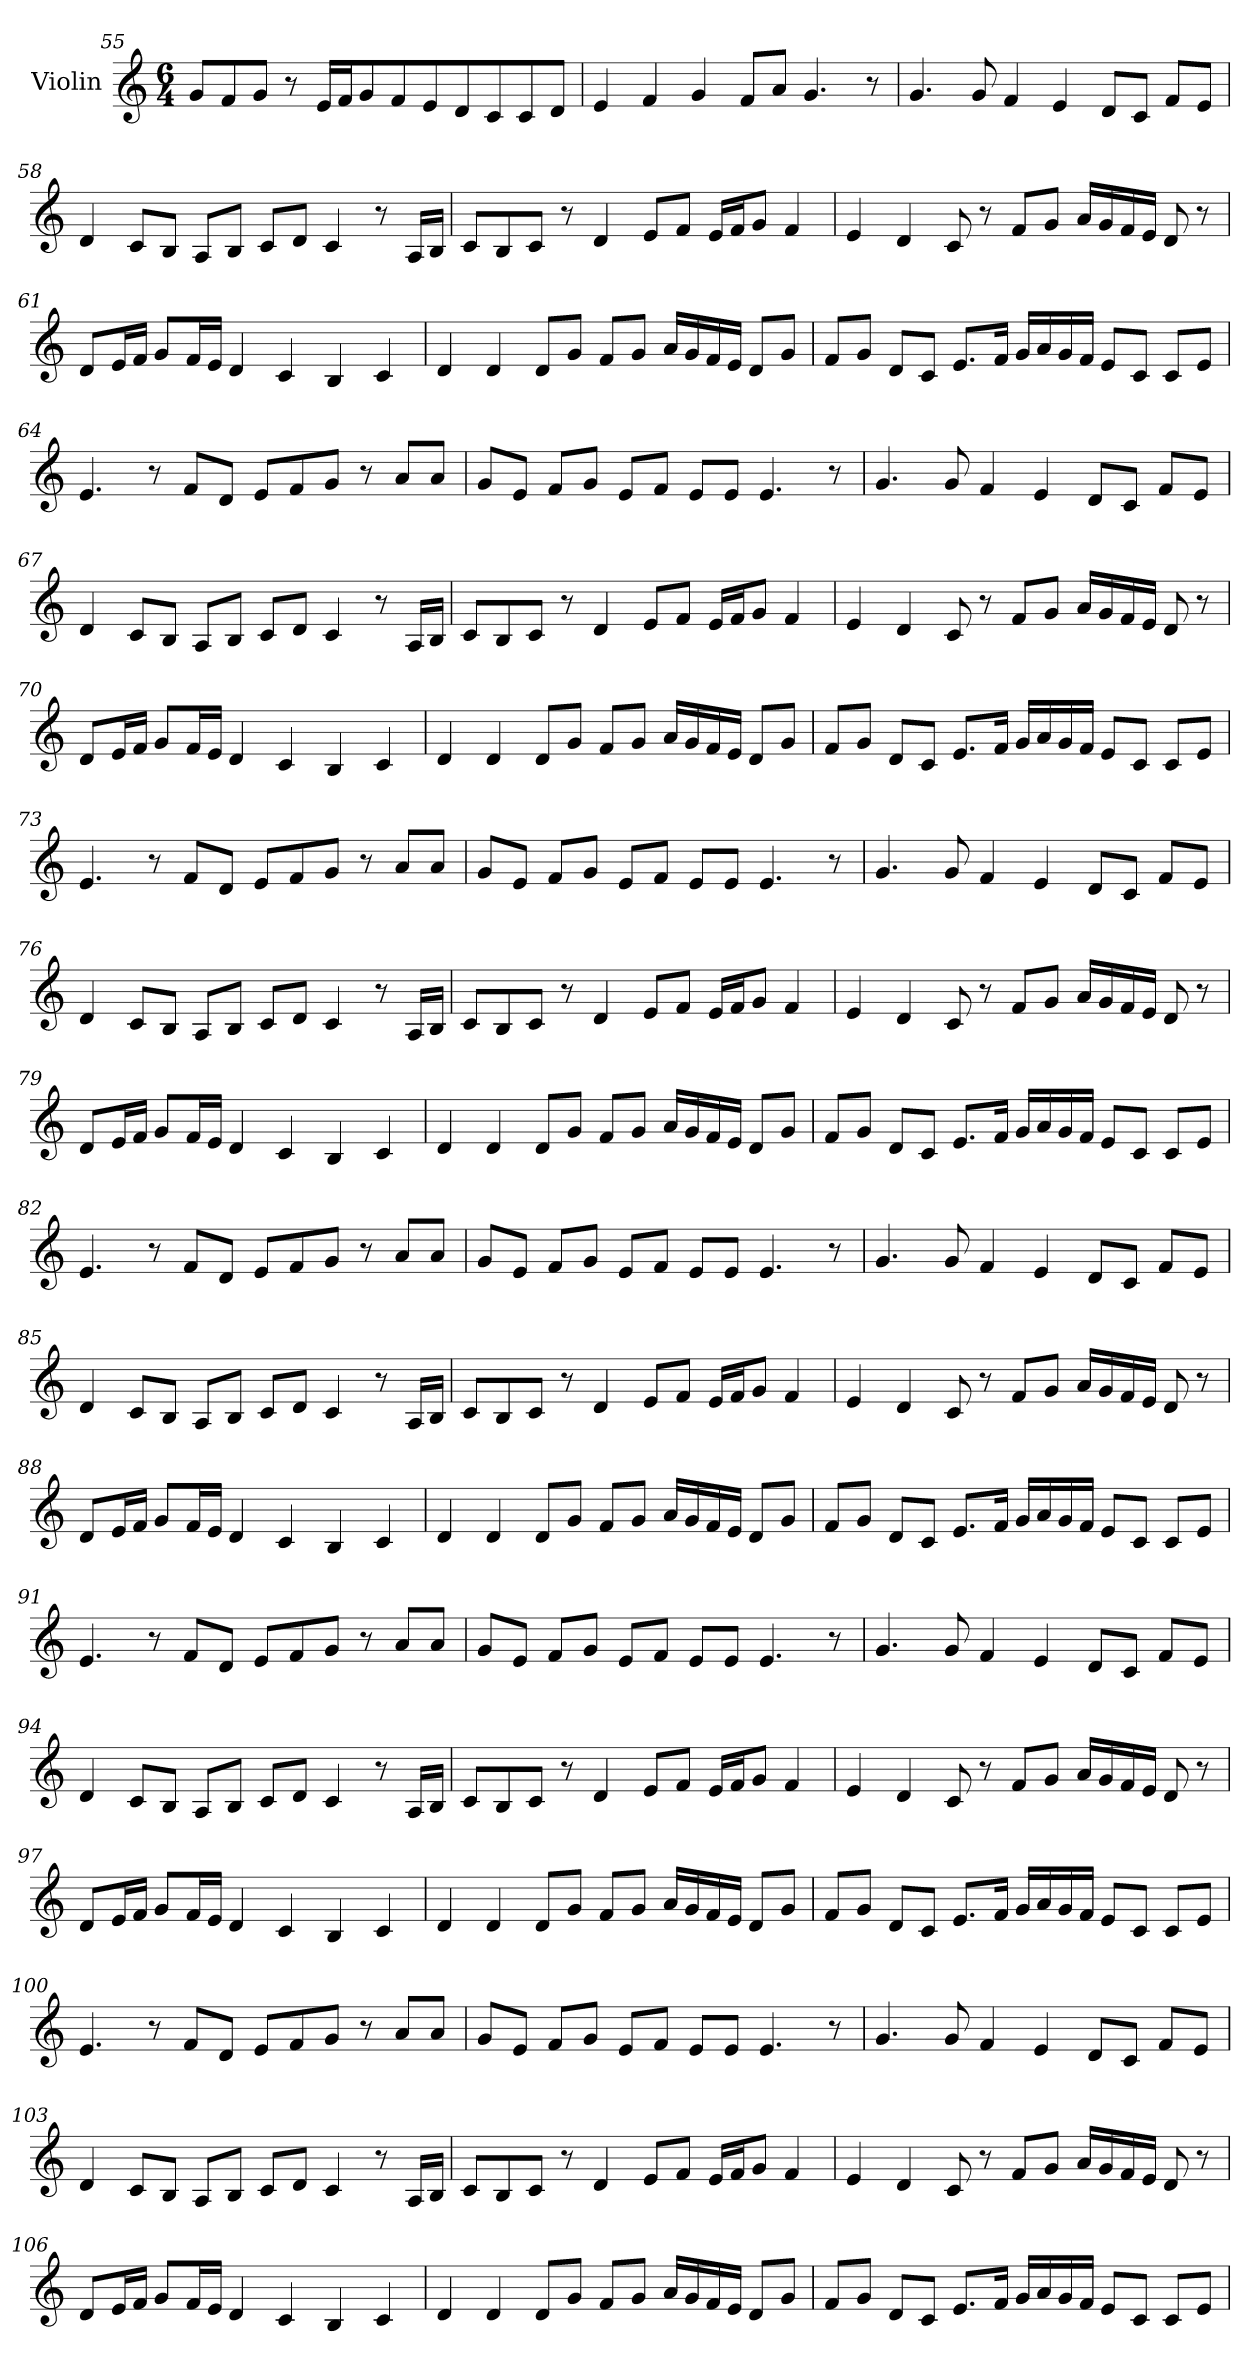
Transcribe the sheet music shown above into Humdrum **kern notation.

**kern
*part1
*staff1
*I"Violin
*clefG2
*k[]
*C:
*M6/4
=55
8g/L
8f/
8g/J
8r
16e/LL
16f/J
8g/
8f/
8e/
8d/
8c/
8c/
8d/J
!!LO:LB:g=z
=56
4e/
4f/
4g/
8f/L
8a/J
4.g/
8r
=57
4.g/
8g/
4f/
4e/
8d/L
8c/J
8f/L
8e/J
=58
4d/
8c/L
8B/J
8A/L
8B/J
8c/L
8d/J
4c/
8r
16A/LL
16B/JJ
!!LO:PB:g=z
=59
8c/L
8B/
8c/J
8r
4d/
8e/L
8f/J
16e/LL
16f/J
8g/J
4f/
=60
4e/
4d/
8c/
8r
8f/L
8g/J
16a/LL
16g/
16f/
16e/JJ
8d/
8r
!!LO:LB:g=z
=61
8d/L
16e/L
16f/JJ
8g/L
16f/L
16e/JJ
4d/
4c/
4B/
4c/
=62
4d/
4d/
8d/L
8g/J
8f/L
8g/J
16a/LL
16g/
16f/
16e/JJ
8d/L
8g/J
=63
8f/L
8g/J
8d/L
8c/J
8.e/L
16f/Jk
16g/LL
16a/
16g/
16f/JJ
8e/L
8c/J
8c/L
8e/J
!!LO:LB:g=z
=64
4.e/
8r
8f/L
8d/J
8e/L
8f/
8g/J
8r
8a/L
8a/J
=65
8g/L
8e/J
8f/L
8g/J
8e/L
8f/J
8e/L
8e/J
4.e/
8r
=66
4.g/
8g/
4f/
4e/
8d/L
8c/J
8f/L
8e/J
!!LO:LB:g=z
=67
4d/
8c/L
8B/J
8A/L
8B/J
8c/L
8d/J
4c/
8r
16A/LL
16B/JJ
=68
8c/L
8B/
8c/J
8r
4d/
8e/L
8f/J
16e/LL
16f/J
8g/J
4f/
=69
4e/
4d/
8c/
8r
8f/L
8g/J
16a/LL
16g/
16f/
16e/JJ
8d/
8r
!!LO:LB:g=z
=70
8d/L
16e/L
16f/JJ
8g/L
16f/L
16e/JJ
4d/
4c/
4B/
4c/
=71
4d/
4d/
8d/L
8g/J
8f/L
8g/J
16a/LL
16g/
16f/
16e/JJ
8d/L
8g/J
=72
8f/L
8g/J
8d/L
8c/J
8.e/L
16f/Jk
16g/LL
16a/
16g/
16f/JJ
8e/L
8c/J
8c/L
8e/J
!!LO:LB:g=z
=73
4.e/
8r
8f/L
8d/J
8e/L
8f/
8g/J
8r
8a/L
8a/J
=74
8g/L
8e/J
8f/L
8g/J
8e/L
8f/J
8e/L
8e/J
4.e/
8r
=75
4.g/
8g/
4f/
4e/
8d/L
8c/J
8f/L
8e/J
!!LO:LB:g=z
=76
4d/
8c/L
8B/J
8A/L
8B/J
8c/L
8d/J
4c/
8r
16A/LL
16B/JJ
=77
8c/L
8B/
8c/J
8r
4d/
8e/L
8f/J
16e/LL
16f/J
8g/J
4f/
=78
4e/
4d/
8c/
8r
8f/L
8g/J
16a/LL
16g/
16f/
16e/JJ
8d/
8r
!!LO:LB:g=z
=79
8d/L
16e/L
16f/JJ
8g/L
16f/L
16e/JJ
4d/
4c/
4B/
4c/
=80
4d/
4d/
8d/L
8g/J
8f/L
8g/J
16a/LL
16g/
16f/
16e/JJ
8d/L
8g/J
=81
8f/L
8g/J
8d/L
8c/J
8.e/L
16f/Jk
16g/LL
16a/
16g/
16f/JJ
8e/L
8c/J
8c/L
8e/J
!!LO:PB:g=z
=82
4.e/
8r
8f/L
8d/J
8e/L
8f/
8g/J
8r
8a/L
8a/J
=83
8g/L
8e/J
8f/L
8g/J
8e/L
8f/J
8e/L
8e/J
4.e/
8r
=84
4.g/
8g/
4f/
4e/
8d/L
8c/J
8f/L
8e/J
!!LO:LB:g=z
=85
4d/
8c/L
8B/J
8A/L
8B/J
8c/L
8d/J
4c/
8r
16A/LL
16B/JJ
=86
8c/L
8B/
8c/J
8r
4d/
8e/L
8f/J
16e/LL
16f/J
8g/J
4f/
=87
4e/
4d/
8c/
8r
8f/L
8g/J
16a/LL
16g/
16f/
16e/JJ
8d/
8r
!!LO:LB:g=z
=88
8d/L
16e/L
16f/JJ
8g/L
16f/L
16e/JJ
4d/
4c/
4B/
4c/
=89
4d/
4d/
8d/L
8g/J
8f/L
8g/J
16a/LL
16g/
16f/
16e/JJ
8d/L
8g/J
=90
8f/L
8g/J
8d/L
8c/J
8.e/L
16f/Jk
16g/LL
16a/
16g/
16f/JJ
8e/L
8c/J
8c/L
8e/J
!!LO:LB:g=z
=91
4.e/
8r
8f/L
8d/J
8e/L
8f/
8g/J
8r
8a/L
8a/J
=92
8g/L
8e/J
8f/L
8g/J
8e/L
8f/J
8e/L
8e/J
4.e/
8r
=93
4.g/
8g/
4f/
4e/
8d/L
8c/J
8f/L
8e/J
!!LO:LB:g=z
=94
4d/
8c/L
8B/J
8A/L
8B/J
8c/L
8d/J
4c/
8r
16A/LL
16B/JJ
=95
8c/L
8B/
8c/J
8r
4d/
8e/L
8f/J
16e/LL
16f/J
8g/J
4f/
=96
4e/
4d/
8c/
8r
8f/L
8g/J
16a/LL
16g/
16f/
16e/JJ
8d/
8r
!!LO:LB:g=z
=97
8d/L
16e/L
16f/JJ
8g/L
16f/L
16e/JJ
4d/
4c/
4B/
4c/
=98
4d/
4d/
8d/L
8g/J
8f/L
8g/J
16a/LL
16g/
16f/
16e/JJ
8d/L
8g/J
=99
8f/L
8g/J
8d/L
8c/J
8.e/L
16f/Jk
16g/LL
16a/
16g/
16f/JJ
8e/L
8c/J
8c/L
8e/J
!!LO:LB:g=z
=100
4.e/
8r
8f/L
8d/J
8e/L
8f/
8g/J
8r
8a/L
8a/J
=101
8g/L
8e/J
8f/L
8g/J
8e/L
8f/J
8e/L
8e/J
4.e/
8r
=102
4.g/
8g/
4f/
4e/
8d/L
8c/J
8f/L
8e/J
!!LO:LB:g=z
=103
4d/
8c/L
8B/J
8A/L
8B/J
8c/L
8d/J
4c/
8r
16A/LL
16B/JJ
=104
8c/L
8B/
8c/J
8r
4d/
8e/L
8f/J
16e/LL
16f/J
8g/J
4f/
=105
4e/
4d/
8c/
8r
8f/L
8g/J
16a/LL
16g/
16f/
16e/JJ
8d/
8r
!!LO:PB:g=z
=106
8d/L
16e/L
16f/JJ
8g/L
16f/L
16e/JJ
4d/
4c/
4B/
4c/
=107
4d/
4d/
8d/L
8g/J
8f/L
8g/J
16a/LL
16g/
16f/
16e/JJ
8d/L
8g/J
=108
8f/L
8g/J
8d/L
8c/J
8.e/L
16f/Jk
16g/LL
16a/
16g/
16f/JJ
8e/L
8c/J
8c/L
8e/J
=
*-
